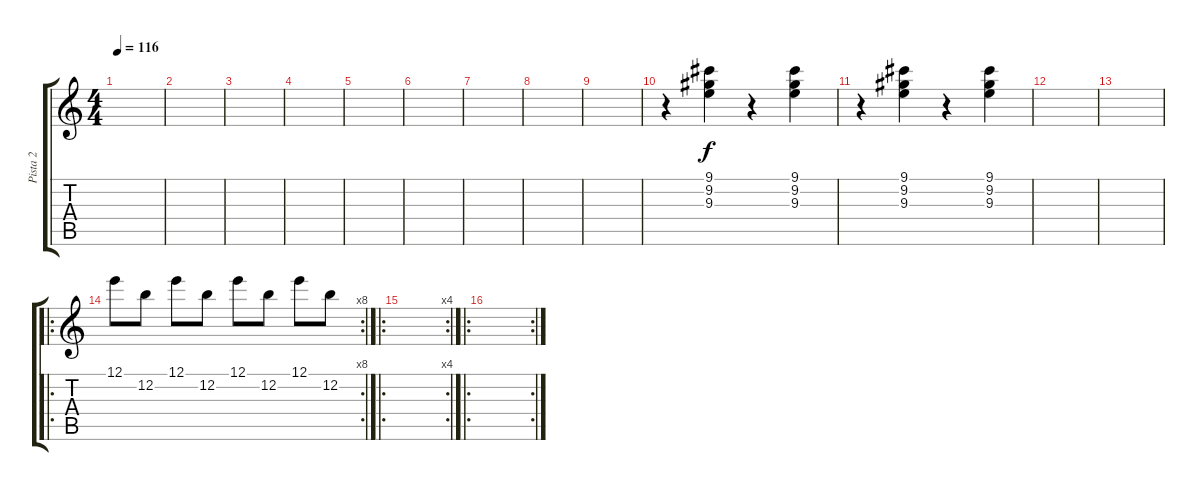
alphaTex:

\track ("Pista 2" "Pista 2") {instrument electricguitarclean}
\staff {score tabs}
\tuning (E4 B3 G3 D3 A2 E2) {hide}
\ts (4 4)
\tempo 116
\clef g2
\ks c
|
|
|
|
|
|
|
|
|
r.4 (9.1 9.2 9.3).4 r.4 (9.1 9.2 9.3).4 |
r.4 (9.1 9.2 9.3).4 r.4 (9.1 9.2 9.3).4 |
|
|
\ro
\rc 8
12.1.8{volume 9 instrument overdrivenguitar} 12.2.8 12.1.8 12.2.8 12.1.8 12.2.8 12.1.8 12.2.8 |
\ro
\rc 4
|
\ro
\rc 2
